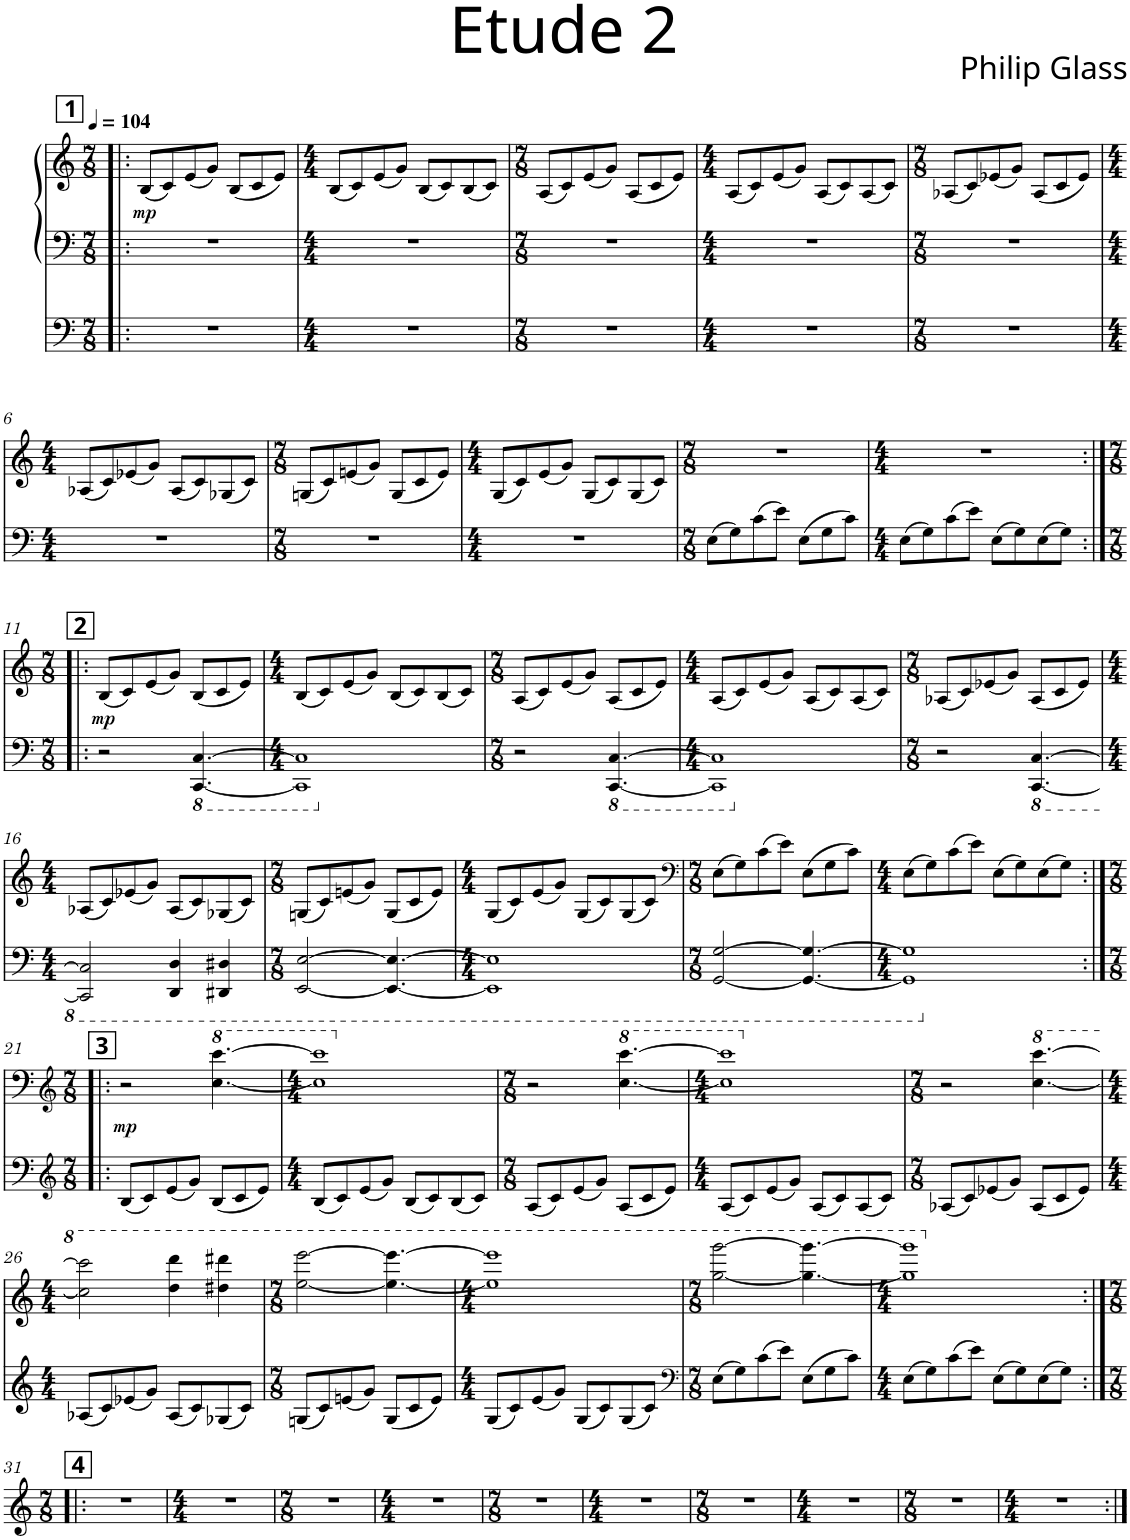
**kern	**kern	**kern	**dynam
*part1	*part1	*part1	*part1
*staff3	*staff2	*staff1	*staff1/2/3
*I"Piano	*	*	*
*I'Pno.	*	*	*
*clefF4	*clefF4	*clefG2	*
*k[]	*k[]	*k[]	*
*M7/8	*M7/8	*M7/8	*
*MM104	*MM104	*MM104	*
!!LO:REH:place=s1:a:B:cj:fs=14:t=1
=1!|:	=1!|:	=1!|:	=1!|:
!	!	!	!LO:DY:b
2..r	2..r	(8B/L	mp
.	.	8c/)	.
.	.	(8e/	.
.	.	8g/J)	.
.	.	(8B/L	.
.	.	8c/	.
.	.	8e/J)	.
=2	=2	=2	=2
*M4/4	*M4/4	*M4/4	*
1r	1r	(8B/L	.
.	.	8c/)	.
.	.	(8e/	.
.	.	8g/J)	.
.	.	(8B/L	.
.	.	8c/)	.
.	.	(8B/	.
.	.	8c/J)	.
=3	=3	=3	=3
*M7/8	*M7/8	*M7/8	*
2..r	2..r	(8A/L	.
.	.	8c/)	.
.	.	(8e/	.
.	.	8g/J)	.
.	.	(8A/L	.
.	.	8c/	.
.	.	8e/J)	.
=4	=4	=4	=4
*M4/4	*M4/4	*M4/4	*
1r	1r	(8A/L	.
.	.	8c/)	.
.	.	(8e/	.
.	.	8g/J)	.
.	.	(8A/L	.
.	.	8c/)	.
.	.	(8A/	.
.	.	8c/J)	.
=5	=5	=5	=5
*M7/8	*M7/8	*M7/8	*
2..r	2..r	(8A-X/L	.
.	.	8c/)	.
.	.	(8e-X/	.
.	.	8g/J)	.
.	.	(8A-/L	.
.	.	8c/	.
.	.	8e-/J)	.
!!LO:LB:g=z
=6	=6	=6	=6
*M4/4	*M4/4	*M4/4	*
1r	1r	(8A-X/L	.
.	.	8c/)	.
.	.	(8e-X/	.
.	.	8g/J)	.
.	.	(8A-/L	.
.	.	8c/)	.
.	.	(8G-X/	.
.	.	8c/J)	.
=7	=7	=7	=7
*M7/8	*M7/8	*M7/8	*
2..r	2..r	(8Gn/L	.
.	.	8c/)	.
.	.	(8en/	.
.	.	8g/J)	.
.	.	(8G/L	.
.	.	8c/	.
.	.	8e/J)	.
=8	=8	=8	=8
*M4/4	*M4/4	*M4/4	*
1r	1r	(8G/L	.
.	.	8c/)	.
.	.	(8e/	.
.	.	8g/J)	.
.	.	(8G/L	.
.	.	8c/)	.
.	.	(8G/	.
.	.	8c/J)	.
=9	=9	=9	=9
*M7/8	*M7/8	*M7/8	*
8E\L	2..r	2..r	.
8G\	.	.	.
8c\	.	.	.
8e\J	.	.	.
8E\L	.	.	.
8G\	.	.	.
8c\J	.	.	.
=10	=10	=10	=10
*M4/4	*M4/4	*M4/4	*
8E\L	1r	1r	.
8G\	.	.	.
8c\	.	.	.
8e\J	.	.	.
8E\L	.	.	.
8G\	.	.	.
8E\	.	.	.
8G\J	.	.	.
!!LO:LB:g=z
!!LO:REH:place=s1:a:B:cj:fs=14:t=2
=11:|!|:	=11:|!|:	=11:|!|:	=11:|!|:
*M7/8	*M7/8	*M7/8	*
!	!	!	!LO:DY:b
2r	2..r	(8B/L	mp
.	.	8c/)	.
.	.	(8e/	.
.	.	8g/J)	.
*8ba	*	*	*
[4.CCC/ [4.CC/	.	(8B/L	.
.	.	8c/	.
.	.	8e/J)	.
=12	=12	=12	=12
*M4/4	*M4/4	*M4/4	*
1CCC] 1CC]	1r	(8B/L	.
.	.	8c/)	.
.	.	(8e/	.
.	.	8g/J)	.
.	.	(8B/L	.
.	.	8c/)	.
.	.	(8B/	.
.	.	8c/J)	.
=13	=13	=13	=13
*M7/8	*M7/8	*M7/8	*
*X8ba	*	*	*
2r	2..r	(8A/L	.
.	.	8c/)	.
.	.	(8e/	.
.	.	8g/J)	.
*8ba	*	*	*
[4.CCC/ [4.CC/	.	(8A/L	.
.	.	8c/	.
.	.	8e/J)	.
=14	=14	=14	=14
*M4/4	*M4/4	*M4/4	*
1CCC] 1CC]	1r	(8A/L	.
.	.	8c/)	.
.	.	(8e/	.
.	.	8g/J)	.
.	.	(8A/L	.
.	.	8c/)	.
.	.	(8A/	.
.	.	8c/J)	.
=15	=15	=15	=15
*M7/8	*M7/8	*M7/8	*
*X8ba	*	*	*
2r	2..r	(8A-X/L	.
.	.	8c/)	.
.	.	(8e-X/	.
.	.	8g/J)	.
*8ba	*	*	*
[4.CCC/ [4.CC/	.	(8A-/L	.
.	.	8c/	.
.	.	8e-/J)	.
!!LO:LB:g=z
=16	=16	=16	=16
*M4/4	*M4/4	*M4/4	*
2CCC/] 2CC/]	1r	(8A-X/L	.
.	.	8c/)	.
.	.	(8e-X/	.
.	.	8g/J)	.
4DDD/ 4DD/	.	(8A-/L	.
.	.	8c/)	.
4DDD#X/ 4DD#X/	.	(8G-X/	.
.	.	8c/J)	.
=17	=17	=17	=17
*M7/8	*M7/8	*M7/8	*
[2EEE/ [2EE/	2..r	(8Gn/L	.
.	.	8c/)	.
.	.	(8en/	.
.	.	8g/J)	.
4.EEE/_ 4.EE/_	.	(8G/L	.
.	.	8c/	.
.	.	8e/J)	.
=18	=18	=18	=18
*M4/4	*M4/4	*M4/4	*
1EEE] 1EE]	1r	(8G/L	.
.	.	8c/)	.
.	.	(8e/	.
.	.	8g/J)	.
.	.	(8G/L	.
.	.	8c/)	.
.	.	(8G/	.
.	.	8c/J)	.
=19	=19	=19	=19
*	*	*clefF4	*
*M7/8	*M7/8	*M7/8	*
[2GGG/ [2GG/	2..r	(8E\L	.
.	.	8G\)	.
.	.	(8c\	.
.	.	8e\J)	.
4.GGG/_ 4.GG/_	.	(8E\L	.
.	.	8G\	.
.	.	8c\J)	.
=20	=20	=20	=20
*M4/4	*M4/4	*M4/4	*
1GGG] 1GG]	1r	(8E\L	.
.	.	8G\)	.
.	.	(8c\	.
.	.	8e\J)	.
.	.	(8E\L	.
.	.	8G\)	.
.	.	(8E\	.
.	.	8G\J)	.
!!LO:LB:g=z
!!LO:REH:place=s1:a:B:cj:fs=14:t=3
=21:|!|:	=21:|!|:	=21:|!|:	=21:|!|:
*clefG2	*	*clefG2	*
*M7/8	*M7/8	*M7/8	*
*X8ba	*	*	*
!	!	!	!LO:DY:a=3
8B/L	2..r	2r	mp
8c/	.	.	.
8e/	.	.	.
8g/J	.	.	.
*	*	*8va	*
8B/L	.	[4.ccc\ [4.cccc\	.
8c/	.	.	.
8e/J	.	.	.
=22	=22	=22	=22
*M4/4	*M4/4	*M4/4	*
8B/L	1r	1ccc] 1cccc]	.
8c/	.	.	.
8e/	.	.	.
8g/J	.	.	.
8B/L	.	.	.
8c/	.	.	.
8B/	.	.	.
8c/J	.	.	.
=23	=23	=23	=23
*M7/8	*M7/8	*M7/8	*
*	*	*X8va	*
8A/L	2..r	2r	.
8c/	.	.	.
8e/	.	.	.
8g/J	.	.	.
*	*	*8va	*
8A/L	.	[4.ccc\ [4.cccc\	.
8c/	.	.	.
8e/J	.	.	.
=24	=24	=24	=24
*M4/4	*M4/4	*M4/4	*
8A/L	1r	1ccc] 1cccc]	.
8c/	.	.	.
8e/	.	.	.
8g/J	.	.	.
8A/L	.	.	.
8c/	.	.	.
8A/	.	.	.
8c/J	.	.	.
=25	=25	=25	=25
*M7/8	*M7/8	*M7/8	*
*	*	*X8va	*
8A-X/L	2..r	2r	.
8c/	.	.	.
8e-X/	.	.	.
8g/J	.	.	.
*	*	*8va	*
8A-/L	.	[4.ccc\ [4.cccc\	.
8c/	.	.	.
8e-/J	.	.	.
!!LO:LB:g=z
=26	=26	=26	=26
*M4/4	*M4/4	*M4/4	*
8A-X/L	1r	2ccc\] 2cccc\]	.
8c/	.	.	.
8e-X/	.	.	.
8g/J	.	.	.
8A-/L	.	4ddd\ 4dddd\	.
8c/	.	.	.
8G-X/	.	4ddd#X\ 4dddd#X\	.
8c/J	.	.	.
=27	=27	=27	=27
*M7/8	*M7/8	*M7/8	*
8Gn/L	2..r	[2eee\ [2eeee\	.
8c/	.	.	.
8en/	.	.	.
8g/J	.	.	.
8G/L	.	4.eee\_ 4.eeee\_	.
8c/	.	.	.
8e/J	.	.	.
=28	=28	=28	=28
*M4/4	*M4/4	*M4/4	*
8G/L	1r	1eee] 1eeee]	.
8c/	.	.	.
8e/	.	.	.
8g/J	.	.	.
8G/L	.	.	.
8c/	.	.	.
8G/	.	.	.
8c/J	.	.	.
=29	=29	=29	=29
*clefF4	*	*	*
*M7/8	*M7/8	*M7/8	*
8E\L	2..r	[2ggg\ [2gggg\	.
8G\	.	.	.
8c\	.	.	.
8e\J	.	.	.
8E\L	.	4.ggg\_ 4.gggg\_	.
8G\	.	.	.
8c\J	.	.	.
=30	=30	=30	=30
*M4/4	*M4/4	*M4/4	*
8E\L	1r	1ggg] 1gggg]	.
8G\	.	.	.
8c\	.	.	.
8e\J	.	.	.
8E\L	.	.	.
8G\	.	.	.
8E\	.	.	.
8G\J	.	.	.
!!LO:LB:g=z
!!LO:REH:place=s1:a:B:cj:fs=14:t=4
=31:|!|:	=31:|!|:	=31:|!|:	=31:|!|:
*M7/8	*M7/8	*M7/8	*
*	*	*X8va	*
2..r	2..r	2..r	.
=32	=32	=32	=32
*M4/4	*M4/4	*M4/4	*
1r	1r	1r	.
=33	=33	=33	=33
*M7/8	*M7/8	*M7/8	*
2..r	2..r	2..r	.
=34	=34	=34	=34
*M4/4	*M4/4	*M4/4	*
1r	1r	1r	.
=35	=35	=35	=35
*M7/8	*M7/8	*M7/8	*
2..r	2..r	2..r	.
=36	=36	=36	=36
*M4/4	*M4/4	*M4/4	*
1r	1r	1r	.
=37	=37	=37	=37
*M7/8	*M7/8	*M7/8	*
2..r	2..r	2..r	.
=38	=38	=38	=38
*M4/4	*M4/4	*M4/4	*
1r	1r	1r	.
=39	=39	=39	=39
*M7/8	*M7/8	*M7/8	*
2..r	2..r	2..r	.
=40	=40	=40	=40
*M4/4	*M4/4	*M4/4	*
1r	1r	1r	.
=:|!	=:|!	=:|!	=:|!
*-	*-	*-	*-
